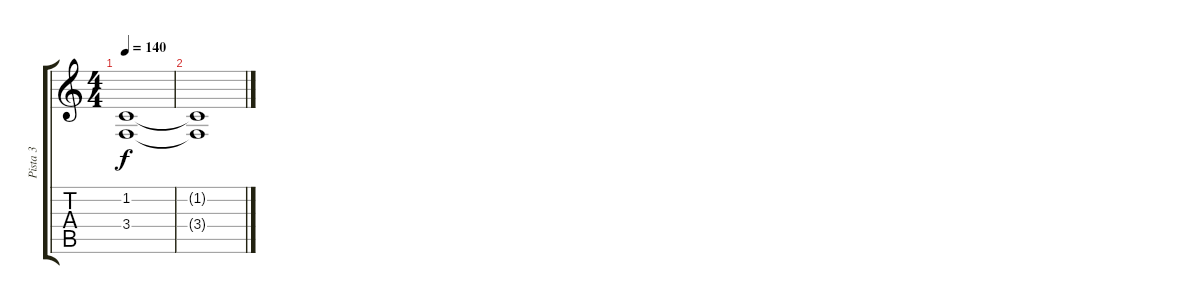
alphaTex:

\track ("Pista 3" "Pista 3") {instrument stringensemble2}
\staff {score tabs}
\tuning (E4 B3 G3 D3 A2 E2) {hide}
\ts (4 4)
\tempo 140
\clef g2
\ks c
(1.2{t} 3.4{t}).1{dy f} |
(1.2{t} 3.4{t}).1
